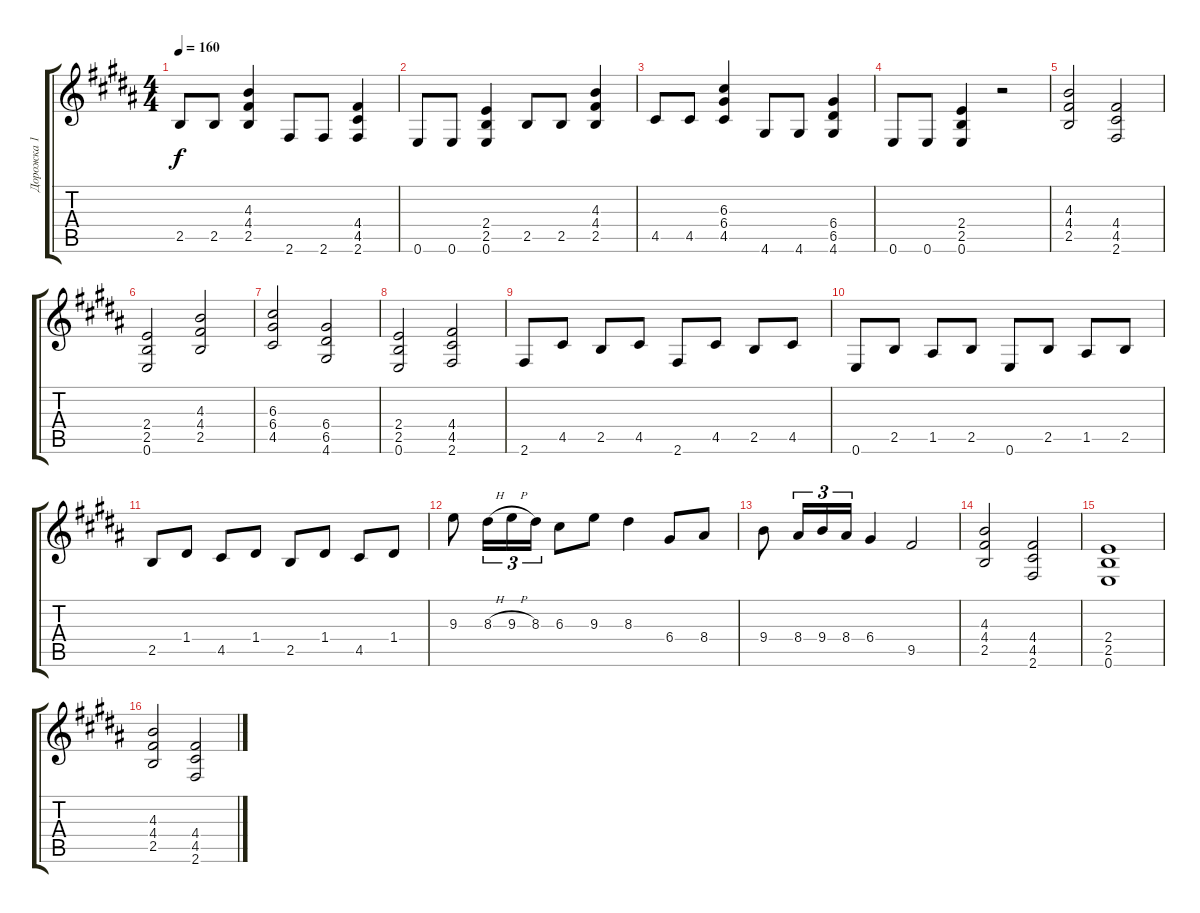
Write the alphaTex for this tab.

\track ("Дорожка 1" "Дорожка 1") {instrument distortionguitar}
\staff {score tabs}
\tuning (E4 B3 G3 D3 A2 E2) {hide}
\ts (4 4)
\tempo 160
\clef g2
\ks b
2.5.8{dy f} 2.5.8 (4.3 4.4 2.5).4 2.6.8 2.6.8 (4.4 4.5 2.6).4 |
0.6.8 0.6.8 (2.4 2.5 0.6).4 2.5.8 2.5.8 (4.3 4.4 2.5).4 |
4.5.8 4.5.8 (6.3 6.4 4.5).4 4.6.8 4.6.8 (6.4 6.5 4.6).4 |
0.6.8 0.6.8 (2.4 2.5 0.6).4 r.2 |
(4.3 4.4 2.5).2 (4.4 4.5 2.6).2 |
(2.4 2.5 0.6).2 (4.3 4.4 2.5).2 |
(6.3 6.4 4.5).2 (6.4 6.5 4.6).2 |
(2.4 2.5 0.6).2 (4.4 4.5 2.6).2 |
2.6.8 4.5.8 2.5.8 4.5.8 2.6.8 4.5.8 2.5.8 4.5.8 |
0.6.8 2.5.8 1.5.8 2.5.8 0.6.8 2.5.8 1.5.8 2.5.8 |
2.5.8 1.4.8 4.5.8 1.4.8 2.5.8 1.4.8 4.5.8 1.4.8 |
9.3.8 8.3{h}.16{tu (3 2)} 9.3{h}.16{tu (3 2)} 8.3.16{tu (3 2)} 6.3.8 9.3.8 8.3.4 6.4.8 8.4.8 |
9.4.8 8.4.16{tu (3 2)} 9.4.16{tu (3 2)} 8.4.16{tu (3 2)} 6.4.4 9.5.2 |
(4.3 4.4 2.5).2 (4.4 4.5 2.6).2 |
(2.4 2.5 0.6).1 |
(4.3 4.4 2.5).2 (4.4 4.5 2.6).2
